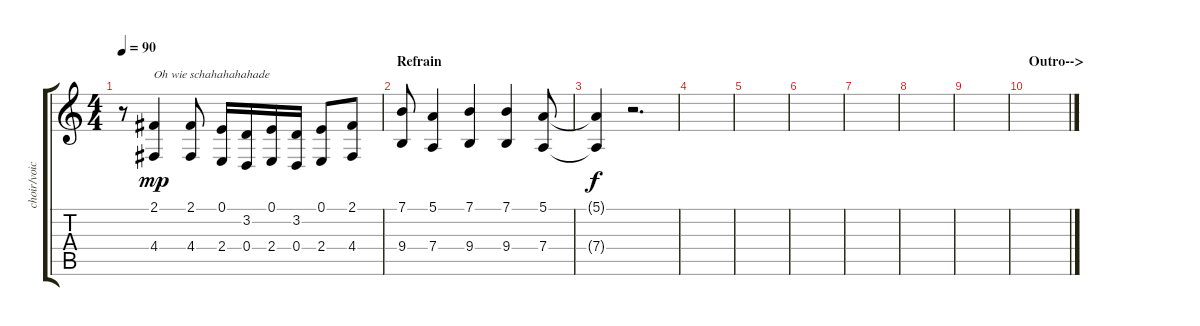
\track ("choir/voice 2" "choir/voic") {instrument flute}
\staff {score tabs}
\tuning (E4 B3 G3 D3 A2 E2) {hide}
\ts (4 4)
\tempo 90
\clef g2
\ks c
r.8{dy f} (2.1 4.4).4{txt "Oh wie schahahahahade" dy mp} (2.1 4.4).8 (0.1 2.4).16 (3.2 0.4).16 (0.1 2.4).16 (3.2 0.4).16 (0.1 2.4).8 (2.1 4.4).8 |
\section ("" "Refrain")
(7.1 9.4).8 (5.1 7.4).4 (7.1 9.4).4 (7.1 9.4).4 (5.1 7.4).8 |
(5.1{t} 7.4{t}).4{dy f} r.2{d} |
|
|
|
|
|
|
\section ("" "Outro-->")
